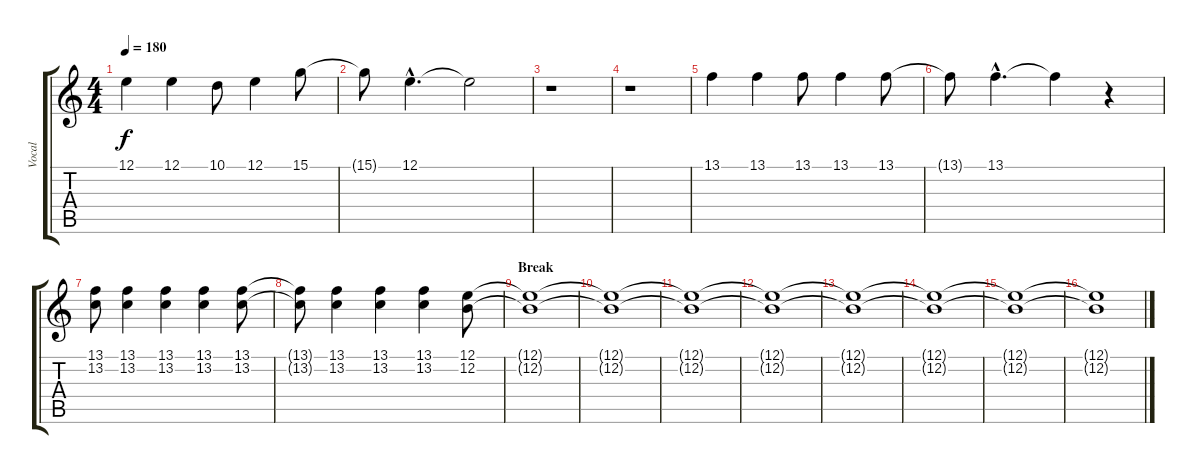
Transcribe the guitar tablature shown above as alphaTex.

\track ("Vocal" "Vocal") {instrument violin}
\staff {score tabs}
\tuning (E4 B3 G3 D3 A2 E2) {hide}
\ts (4 4)
\tempo 180
\clef g2
\ks c
12.1.4{dy f} 12.1.4 10.1.8 12.1.4 15.1.8 |
15.1{t}.8 12.1{hac}.4{d} 12.1{t}.2 |
r.1 |
r.1 |
13.1.4 13.1.4 13.1.8 13.1.4 13.1.8 |
13.1{t}.8 13.1{hac}.4{d} 13.1{t}.4 r.4 |
(13.1 13.2).8 (13.1 13.2).4 (13.1 13.2).4 (13.1 13.2).4 (13.1 13.2).8 |
(13.1{t} 13.2{t}).8 (13.1 13.2).4 (13.1 13.2).4 (13.1 13.2).4 (12.1 12.2).8 |
\section ("" "Break")
(12.1{t} 12.2{t}).1 |
(12.1{t} 12.2{t}).1 |
(12.1{t} 12.2{t}).1 |
(12.1{t} 12.2{t}).1 |
(12.1{t} 12.2{t}).1 |
(12.1{t} 12.2{t}).1 |
(12.1{t} 12.2{t}).1 |
(12.1{t} 12.2{t}).1
